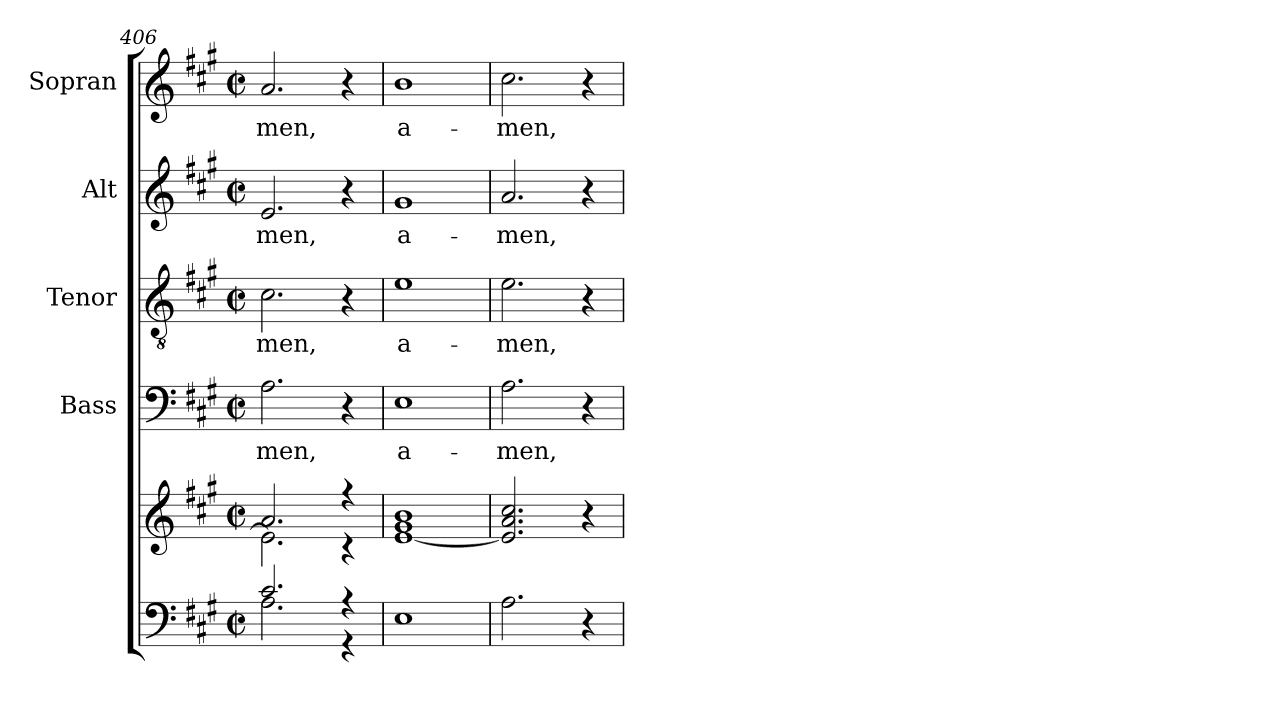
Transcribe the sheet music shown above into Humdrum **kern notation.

**kern	**kern	**kern	**text	**kern	**text	**kern	**text	**kern	**text
*part5	*part5	*part4	*part4	*part3	*part3	*part2	*part2	*part1	*part1
*staff6	*staff5	*staff4	*staff4	*staff3	*staff3	*staff2	*staff2	*staff1	*staff1
*	*	*I"Bass	*	*I"Tenor	*	*I"Alt	*	*I"Sopran	*
*	*	*I'B.	*	*I'T.	*	*I'A.	*	*I'S.	*
*clefF4	*clefG2	*clefF4	*	*clefGv2	*	*clefG2	*	*clefG2	*
*k[f#c#g#]	*k[f#c#g#]	*k[f#c#g#]	*	*k[f#c#g#]	*	*k[f#c#g#]	*	*k[f#c#g#]	*
*A:	*A:	*A:	*	*A:	*	*A:	*	*A:	*
*M2/2	*M2/2	*M2/2	*	*M2/2	*	*M2/2	*	*M2/2	*
*met(c|)	*met(c|)	*met(c|)	*	*met(c|)	*	*met(c|)	*	*met(c|)	*
=406	=406	=406	=406	=406	=406	=406	=406	=406	=406
*^	*^	*	*	*	*	*	*	*	*
!	!	!	!	!	!LO:LY:b	!	!LO:LY:b	!	!LO:LY:b	!	!LO:LY:b
2.c#/	2.A\	2.a/	2.e\]	2.A\	-men,	2.c#\	-men,	2.e/	-men,	2.a/	-men,
4r	4r	4r	4r	4r	.	4r	.	4r	.	4r	.
=407	=407	=407	=407	=407	=407	=407	=407	=407	=407	=407	=407
!	!	!	!	!	!LO:LY:b	!	!LO:LY:b	!	!LO:LY:b	!	!LO:LY:b
*v	*v	*	*	*	*	*	*	*	*	*	*
*	*v	*v	*	*	*	*	*	*	*	*
1E	[1e 1g# 1b	1E	a-	1e	a-	1g#	a-	1b	a-
=408	=408	=408	=408	=408	=408	=408	=408	=408	=408
!	!	!	!LO:LY:b	!	!LO:LY:b	!	!LO:LY:b	!	!LO:LY:b
2.A\	2.e/] 2.a/ 2.cc#/	2.A\	-men,	2.e\	-men,	2.a/	-men,	2.cc#\	-men,
4r	4r	4r	.	4r	.	4r	.	4r	.
=	=	=	=	=	=	=	=	=	=
*-	*-	*-	*-	*-	*-	*-	*-	*-	*-
